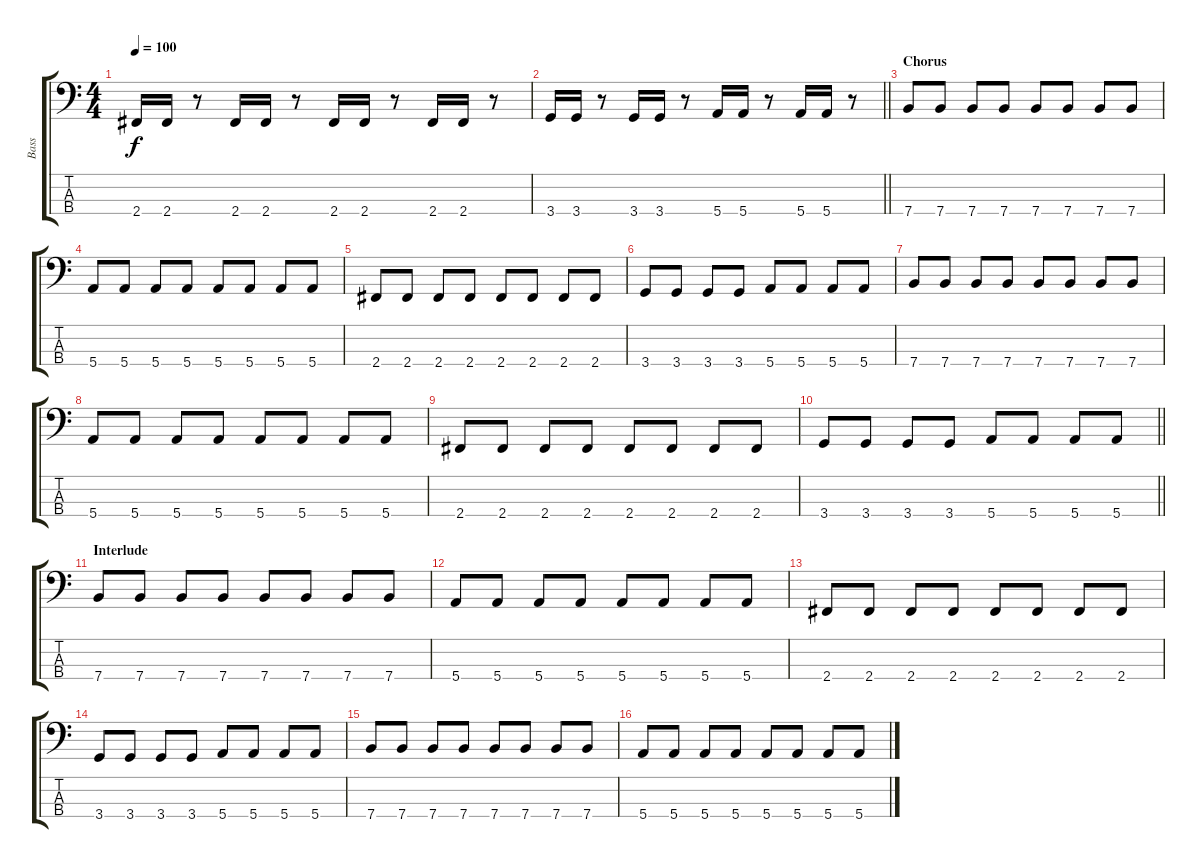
\track ("Bass" "Bass") {instrument electricbassfinger}
\staff {score tabs}
\tuning (G2 D2 A1 E1) {hide}
\ts (4 4)
\tempo 100
\clef f4
\ks c
2.4.16{dy f} 2.4.16 r.8 2.4.16 2.4.16 r.8 2.4.16 2.4.16 r.8 2.4.16 2.4.16 r.8 |
\barLineRight lightlight
3.4.16 3.4.16 r.8 3.4.16 3.4.16 r.8 5.4.16 5.4.16 r.8 5.4.16 5.4.16 r.8 |
\section ("" "Chorus")
7.4.8 7.4.8 7.4.8 7.4.8 7.4.8 7.4.8 7.4.8 7.4.8 |
5.4.8 5.4.8 5.4.8 5.4.8 5.4.8 5.4.8 5.4.8 5.4.8 |
2.4.8 2.4.8 2.4.8 2.4.8 2.4.8 2.4.8 2.4.8 2.4.8 |
3.4.8 3.4.8 3.4.8 3.4.8 5.4.8 5.4.8 5.4.8 5.4.8 |
7.4.8 7.4.8 7.4.8 7.4.8 7.4.8 7.4.8 7.4.8 7.4.8 |
5.4.8 5.4.8 5.4.8 5.4.8 5.4.8 5.4.8 5.4.8 5.4.8 |
2.4.8 2.4.8 2.4.8 2.4.8 2.4.8 2.4.8 2.4.8 2.4.8 |
\barLineRight lightlight
3.4.8 3.4.8 3.4.8 3.4.8 5.4.8 5.4.8 5.4.8 5.4.8 |
\section ("" "Interlude")
7.4.8 7.4.8 7.4.8 7.4.8 7.4.8 7.4.8 7.4.8 7.4.8 |
5.4.8 5.4.8 5.4.8 5.4.8 5.4.8 5.4.8 5.4.8 5.4.8 |
2.4.8 2.4.8 2.4.8 2.4.8 2.4.8 2.4.8 2.4.8 2.4.8 |
3.4.8 3.4.8 3.4.8 3.4.8 5.4.8 5.4.8 5.4.8 5.4.8 |
7.4.8 7.4.8 7.4.8 7.4.8 7.4.8 7.4.8 7.4.8 7.4.8 |
5.4.8 5.4.8 5.4.8 5.4.8 5.4.8 5.4.8 5.4.8 5.4.8
